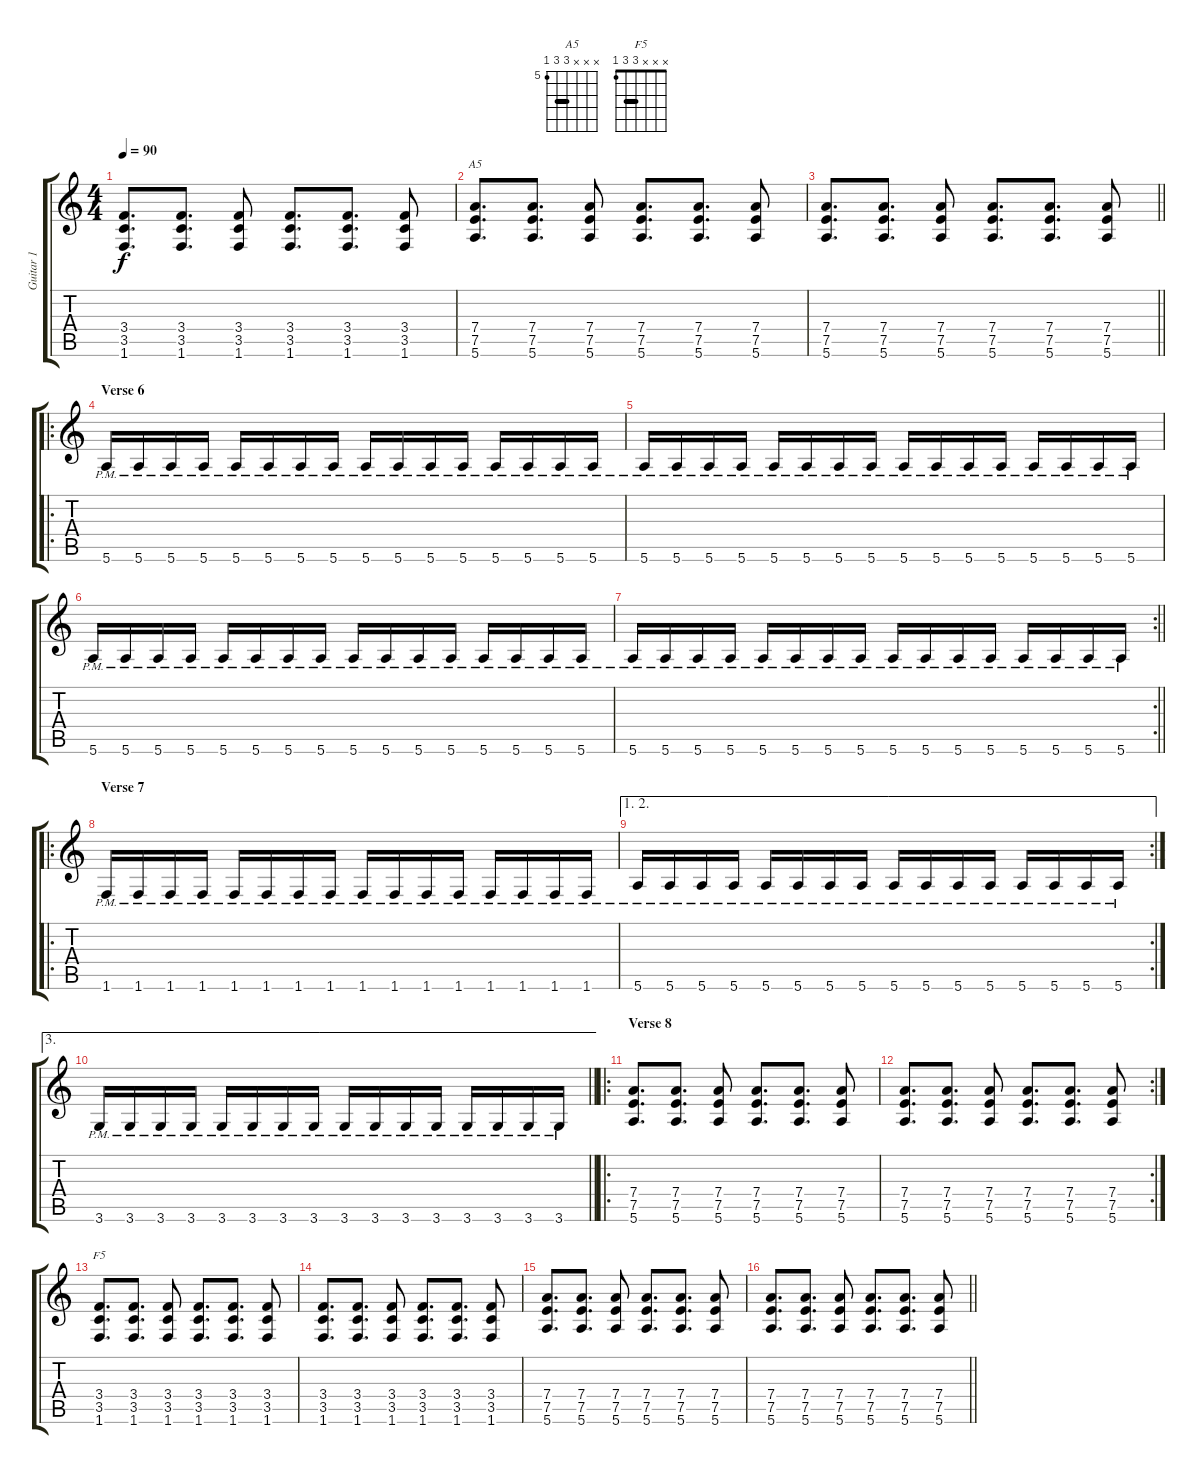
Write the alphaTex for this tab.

\track ("Guitar 1" "Guitar 1") {instrument distortionguitar}
\staff {score tabs}
\tuning (E4 B3 G3 D3 A2 E2) {hide}
\chord ("A5" x x x 7 7 5) {firstfret 5 barre 7}
\chord ("F5" x x x 3 3 1) {barre 3}
\ts (4 4)
\tempo 90
\clef g2
\ks c
(3.4 3.5 1.6).8{d dy f} (3.4 3.5 1.6).8{d} (3.4 3.5 1.6).8 (3.4 3.5 1.6).8{d} (3.4 3.5 1.6).8{d} (3.4 3.5 1.6).8 |
(7.4 7.5 5.6).8{d ch "A5"} (7.4 7.5 5.6).8{d} (7.4 7.5 5.6).8 (7.4 7.5 5.6).8{d} (7.4 7.5 5.6).8{d} (7.4 7.5 5.6).8 |
\barLineRight lightlight
(7.4 7.5 5.6).8{d} (7.4 7.5 5.6).8{d} (7.4 7.5 5.6).8 (7.4 7.5 5.6).8{d} (7.4 7.5 5.6).8{d} (7.4 7.5 5.6).8 |
\ro
\section ("" "Verse 6")
5.6{pm}.16 5.6{pm}.16 5.6{pm}.16 5.6{pm}.16 5.6{pm}.16 5.6{pm}.16 5.6{pm}.16 5.6{pm}.16 5.6{pm}.16 5.6{pm}.16 5.6{pm}.16 5.6{pm}.16 5.6{pm}.16 5.6{pm}.16 5.6{pm}.16 5.6{pm}.16 |
5.6{pm}.16 5.6{pm}.16 5.6{pm}.16 5.6{pm}.16 5.6{pm}.16 5.6{pm}.16 5.6{pm}.16 5.6{pm}.16 5.6{pm}.16 5.6{pm}.16 5.6{pm}.16 5.6{pm}.16 5.6{pm}.16 5.6{pm}.16 5.6{pm}.16 5.6{pm}.16 |
5.6{pm}.16 5.6{pm}.16 5.6{pm}.16 5.6{pm}.16 5.6{pm}.16 5.6{pm}.16 5.6{pm}.16 5.6{pm}.16 5.6{pm}.16 5.6{pm}.16 5.6{pm}.16 5.6{pm}.16 5.6{pm}.16 5.6{pm}.16 5.6{pm}.16 5.6{pm}.16 |
\rc 2
\barLineRight lightlight
5.6{pm}.16 5.6{pm}.16 5.6{pm}.16 5.6{pm}.16 5.6{pm}.16 5.6{pm}.16 5.6{pm}.16 5.6{pm}.16 5.6{pm}.16 5.6{pm}.16 5.6{pm}.16 5.6{pm}.16 5.6{pm}.16 5.6{pm}.16 5.6{pm}.16 5.6{pm}.16 |
\ro
\section ("" "Verse 7")
1.6{pm}.16 1.6{pm}.16 1.6{pm}.16 1.6{pm}.16 1.6{pm}.16 1.6{pm}.16 1.6{pm}.16 1.6{pm}.16 1.6{pm}.16 1.6{pm}.16 1.6{pm}.16 1.6{pm}.16 1.6{pm}.16 1.6{pm}.16 1.6{pm}.16 1.6{pm}.16 |
\ae (1 2)
\rc 2
5.6{pm}.16 5.6{pm}.16 5.6{pm}.16 5.6{pm}.16 5.6{pm}.16 5.6{pm}.16 5.6{pm}.16 5.6{pm}.16 5.6{pm}.16 5.6{pm}.16 5.6{pm}.16 5.6{pm}.16 5.6{pm}.16 5.6{pm}.16 5.6{pm}.16 5.6{pm}.16 |
\ae 3
\barLineRight lightlight
3.6{pm}.16 3.6{pm}.16 3.6{pm}.16 3.6{pm}.16 3.6{pm}.16 3.6{pm}.16 3.6{pm}.16 3.6{pm}.16 3.6{pm}.16 3.6{pm}.16 3.6{pm}.16 3.6{pm}.16 3.6{pm}.16 3.6{pm}.16 3.6{pm}.16 3.6{pm}.16 |
\ro
\section ("" "Verse 8")
(7.4 7.5 5.6).8{d} (7.4 7.5 5.6).8{d} (7.4 7.5 5.6).8 (7.4 7.5 5.6).8{d} (7.4 7.5 5.6).8{d} (7.4 7.5 5.6).8 |
\rc 2
(7.4 7.5 5.6).8{d} (7.4 7.5 5.6).8{d} (7.4 7.5 5.6).8 (7.4 7.5 5.6).8{d} (7.4 7.5 5.6).8{d} (7.4 7.5 5.6).8 |
(3.4 3.5 1.6).8{d ch "F5"} (3.4 3.5 1.6).8{d} (3.4 3.5 1.6).8 (3.4 3.5 1.6).8{d} (3.4 3.5 1.6).8{d} (3.4 3.5 1.6).8 |
(3.4 3.5 1.6).8{d} (3.4 3.5 1.6).8{d} (3.4 3.5 1.6).8 (3.4 3.5 1.6).8{d} (3.4 3.5 1.6).8{d} (3.4 3.5 1.6).8 |
(7.4 7.5 5.6).8{d} (7.4 7.5 5.6).8{d} (7.4 7.5 5.6).8 (7.4 7.5 5.6).8{d} (7.4 7.5 5.6).8{d} (7.4 7.5 5.6).8 |
\barLineRight lightlight
(7.4 7.5 5.6).8{d} (7.4 7.5 5.6).8{d} (7.4 7.5 5.6).8 (7.4 7.5 5.6).8{d} (7.4 7.5 5.6).8{d} (7.4 7.5 5.6).8
